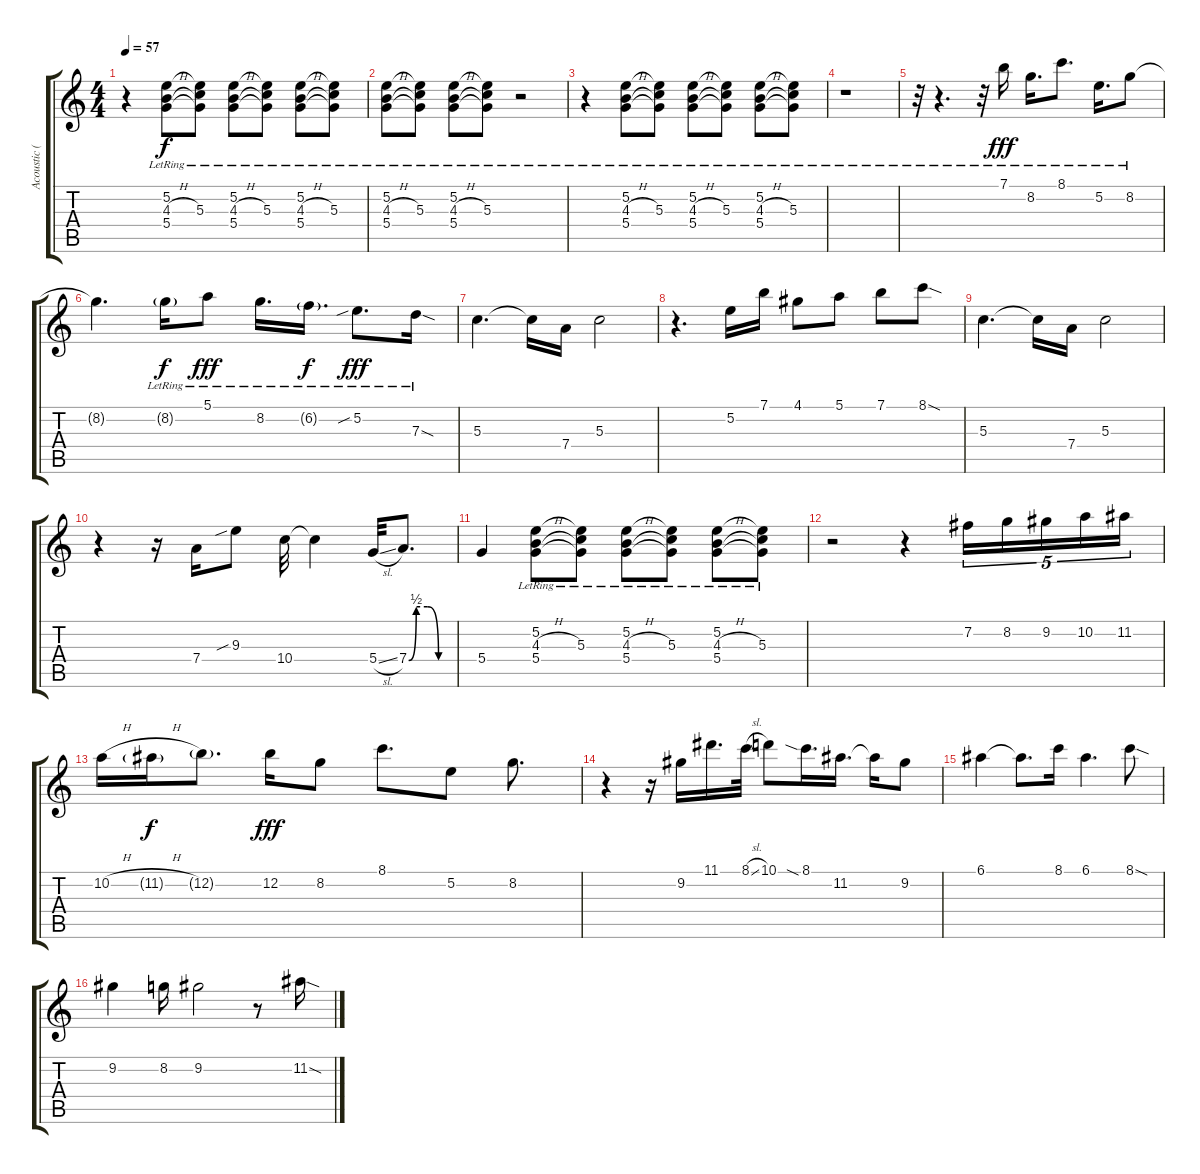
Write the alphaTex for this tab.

\track ("Acoustic (nylon)" "Acoustic (") {instrument acousticguitarnylon}
\staff {score tabs}
\tuning (E4 B3 G3 D3 A2 E2) {hide}
\ts (4 4)
\tempo 57
\clef g2
\ks c
r.4{dy f instrument acousticguitarnylon} (5.2{lr} 4.3{h lr} 5.4{lr}).8 (5.2{t} 5.3{lr} 5.4{t}).8 (5.2{lr} 4.3{h lr} 5.4{lr}).8 (5.2{t} 5.3{lr} 5.4{t}).8 (5.2{lr} 4.3{h lr} 5.4{lr}).8 (5.2{t} 5.3{lr} 5.4{t}).8 |
(5.2{lr} 4.3{h lr} 5.4{lr}).8 (5.2{t} 5.3{lr} 5.4{t}).8 (5.2{lr} 4.3{h lr} 5.4{lr}).8 (5.2{t} 5.3{lr} 5.4{t}).8 r.2 |
r.4 (5.2{lr} 4.3{h lr} 5.4{lr}).8 (5.2{t} 5.3{lr} 5.4{t}).8 (5.2{lr} 4.3{h lr} 5.4{lr}).8 (5.2{t} 5.3{lr} 5.4{t}).8 (5.2{lr} 4.3{h lr} 5.4{lr}).8 (5.2{t} 5.3{lr} 5.4{t}).8 |
r.1 |
r.32 r.4{d} r.32 7.1{lr}.16{dy fff} 8.2{lr}.16{d} 8.1{lr}.8{d} 5.2{lr}.16{d} 8.2{lr}.8 |
8.2{t}.4{d} 8.2{g lr}.16{dy f} 5.1{lr}.8{dy fff} 8.2{lr}.16{d} 6.2{g lr}.16{d dy f} 5.2{sib lr}.8{d dy fff} 7.3{sod lr}.16 |
5.3.4{d} 5.3{t}.16 7.4.16 5.3.2 |
r.4{d} 5.2.16 7.1.16 4.1.8 5.1.8 7.1.8 8.1{sod}.8 |
5.3.4{d} 5.3{t}.16 7.4.16 5.3.2 |
r.4 r.16 7.4.16 9.3{sib}.8 10.4.32 10.4{t}.4 5.4{sl}.32 7.4{be (custom 0 0 10 2 25 2 40 0 60 0)}.8{d} |
5.4.4 (5.2{lr} 4.3{h lr} 5.4{lr}).8 (5.2{t} 5.3{lr} 5.4{t}).8 (5.2{lr} 4.3{h lr} 5.4{lr}).8 (5.2{t} 5.3{lr} 5.4{t}).8 (5.2{lr} 4.3{h lr} 5.4{lr}).8 (5.2{t} 5.3{lr} 5.4{t}).8 |
r.2 r.4 7.2.16{tu (5 4)} 8.2.16{tu (5 4)} 9.2.16{tu (5 4)} 10.2.16{tu (5 4)} 11.2.16{tu (5 4)} |
10.2{h}.16 11.2{h g}.16{dy f} 12.2{g}.8{d} 12.2.16{dy fff} 8.2.8 8.1.8{d} 5.2.8 8.2.8{d} |
r.4 r.16 9.2.16 11.1.16{d} 8.1{sl}.32 10.1.8 8.1{sia}.16{d} 11.2.16{d} 11.2{t}.16 9.2.8 |
6.1.4 6.1{t}.8{d} 8.1.16 6.1.4{d} 8.1{sod}.8 |
9.2.4 8.2.16 9.2.2 r.8 11.2{sod}.16
